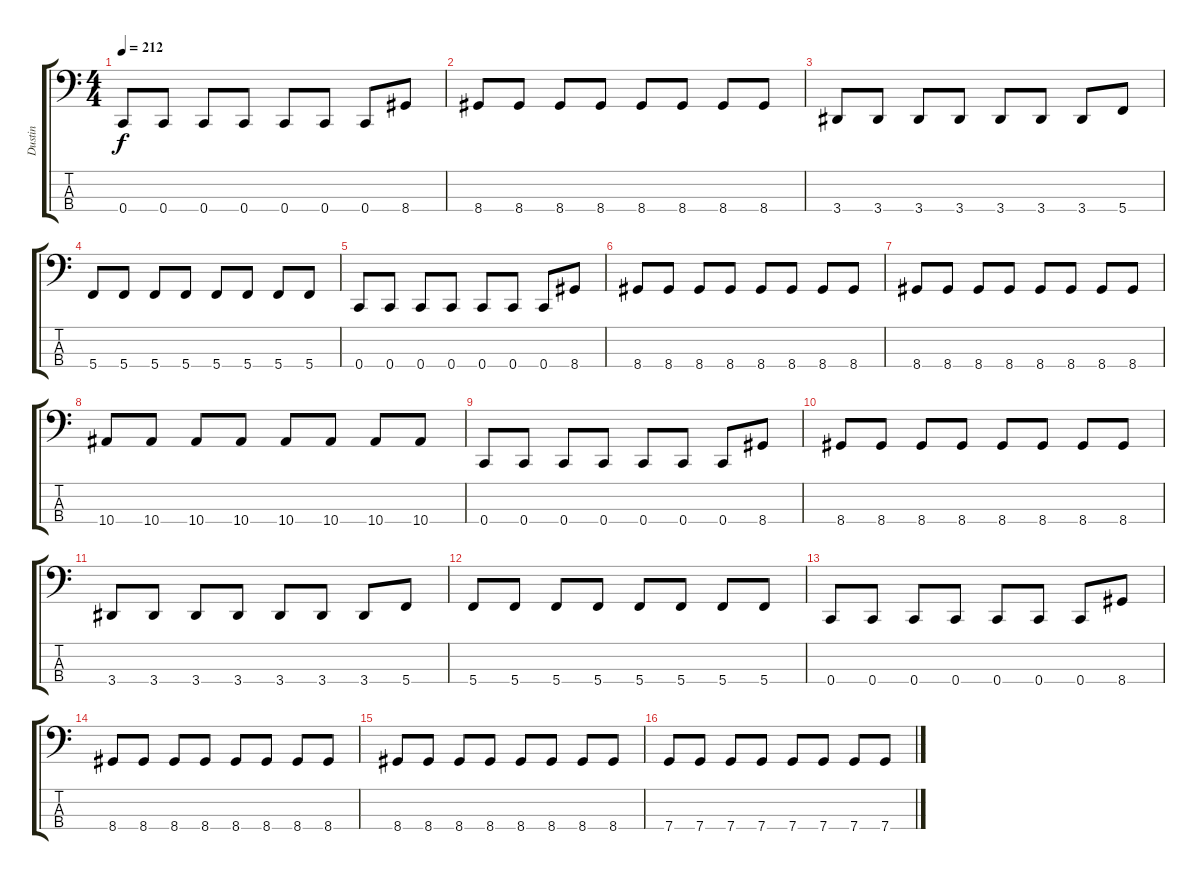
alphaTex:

\track ("Dustin" "Dustin") {instrument electricbasspick}
\staff {score tabs}
\tuning (F2 C2 G1 C1) {hide}
\ts (4 4)
\tempo 212
\clef f4
\ks c
0.4.8{dy f} 0.4.8 0.4.8 0.4.8 0.4.8 0.4.8 0.4.8 8.4.8 |
8.4.8 8.4.8 8.4.8 8.4.8 8.4.8 8.4.8 8.4.8 8.4.8 |
3.4.8 3.4.8 3.4.8 3.4.8 3.4.8 3.4.8 3.4.8 5.4.8 |
5.4.8 5.4.8 5.4.8 5.4.8 5.4.8 5.4.8 5.4.8 5.4.8 |
0.4.8 0.4.8 0.4.8 0.4.8 0.4.8 0.4.8 0.4.8 8.4.8 |
8.4.8 8.4.8 8.4.8 8.4.8 8.4.8 8.4.8 8.4.8 8.4.8 |
8.4.8 8.4.8 8.4.8 8.4.8 8.4.8 8.4.8 8.4.8 8.4.8 |
10.4.8 10.4.8 10.4.8 10.4.8 10.4.8 10.4.8 10.4.8 10.4.8 |
0.4.8 0.4.8 0.4.8 0.4.8 0.4.8 0.4.8 0.4.8 8.4.8 |
8.4.8 8.4.8 8.4.8 8.4.8 8.4.8 8.4.8 8.4.8 8.4.8 |
3.4.8 3.4.8 3.4.8 3.4.8 3.4.8 3.4.8 3.4.8 5.4.8 |
5.4.8 5.4.8 5.4.8 5.4.8 5.4.8 5.4.8 5.4.8 5.4.8 |
0.4.8 0.4.8 0.4.8 0.4.8 0.4.8 0.4.8 0.4.8 8.4.8 |
8.4.8 8.4.8 8.4.8 8.4.8 8.4.8 8.4.8 8.4.8 8.4.8 |
8.4.8 8.4.8 8.4.8 8.4.8 8.4.8 8.4.8 8.4.8 8.4.8 |
7.4.8 7.4.8 7.4.8 7.4.8 7.4.8 7.4.8 7.4.8 7.4.8
